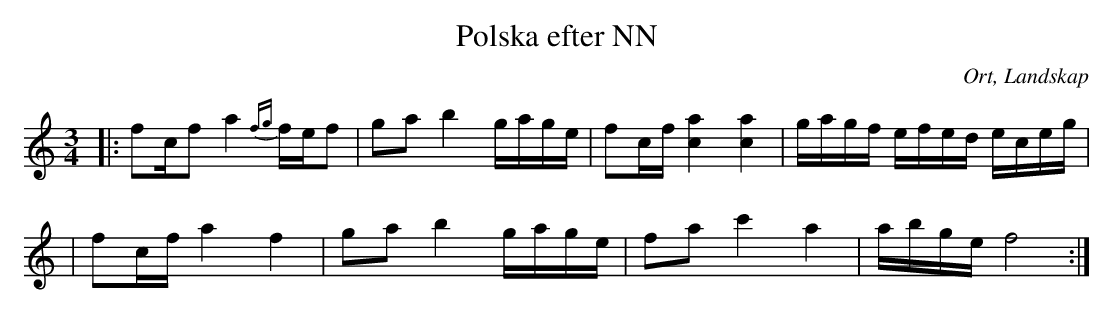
X:1
T:Polska efter NN
O:Ort, Landskap
M:3/4
L:1/8
K:C
|:fc/f / a2 {fg}f/e/f|ga b2 g/a/g/e/|fc/f/ [c2a2] [c2a2]|g/a/g/f/ e/f/e/d/ e/c/e/g/|
|fc/f/ a2 f2|ga b2 g/a/g/e/|fa c'2 a2| a/b/g/e/ f4:|
